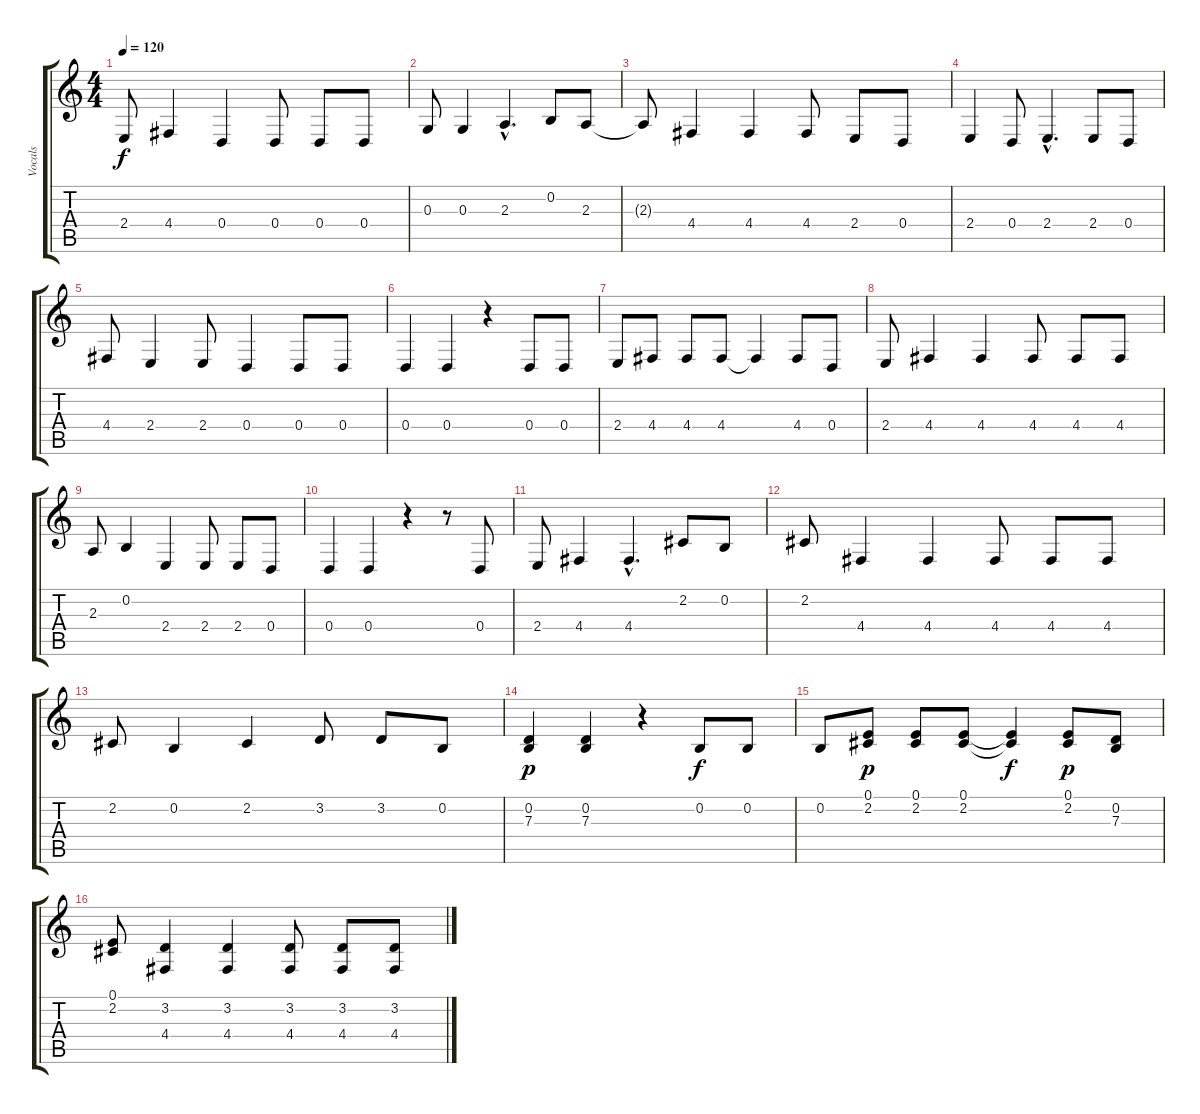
\track ("Vocals" "Vocals") {instrument clarinet}
\staff {score tabs}
\tuning (E4 B3 G3 D3 A2 E2) {hide}
\ts (4 4)
\tempo 120
\clef g2
\ks c
2.4{t}.8{dy f} 4.4.4 0.4.4 0.4.8 0.4.8 0.4.8 |
0.3.8 0.3.4 2.3{hac}.4{d} 0.2.8 2.3.8 |
2.3{t}.8 4.4.4 4.4.4 4.4.8 2.4.8 0.4.8 |
2.4.4 0.4.8 2.4{hac}.4{d} 2.4.8 0.4.8 |
4.4.8 2.4.4 2.4.8 0.4.4 0.4.8 0.4.8 |
0.4.4 0.4.4 r.4 0.4.8 0.4.8 |
2.4.8 4.4.8 4.4.8 4.4.8 4.4{t}.4 4.4.8 0.4.8 |
2.4.8 4.4.4 4.4.4 4.4.8 4.4.8 4.4.8 |
2.3.8 0.2.4 2.4.4 2.4.8 2.4.8 0.4.8 |
0.4.4 0.4.4 r.4 r.8 0.4.8 |
2.4.8 4.4.4 4.4{hac}.4{d} 2.2.8 0.2.8 |
2.2.8 4.4.4 4.4.4 4.4.8 4.4.8 4.4.8 |
2.2.8 0.2.4 2.2.4 3.2.8 3.2.8 0.2.8 |
(0.2 7.3).4{dy p} (0.2 7.3).4 r.4 0.2.8{dy f} 0.2.8 |
0.2.8 (0.1 2.2).8{dy p} (0.1 2.2).8 (0.1 2.2).8 (0.1{t} 2.2{t}).4{dy f} (0.1 2.2).8{dy p} (0.2 7.3).8 |
(0.1 2.2).8 (3.2 4.4).4 (3.2 4.4).4 (3.2 4.4).8 (3.2 4.4).8 (3.2 4.4).8
